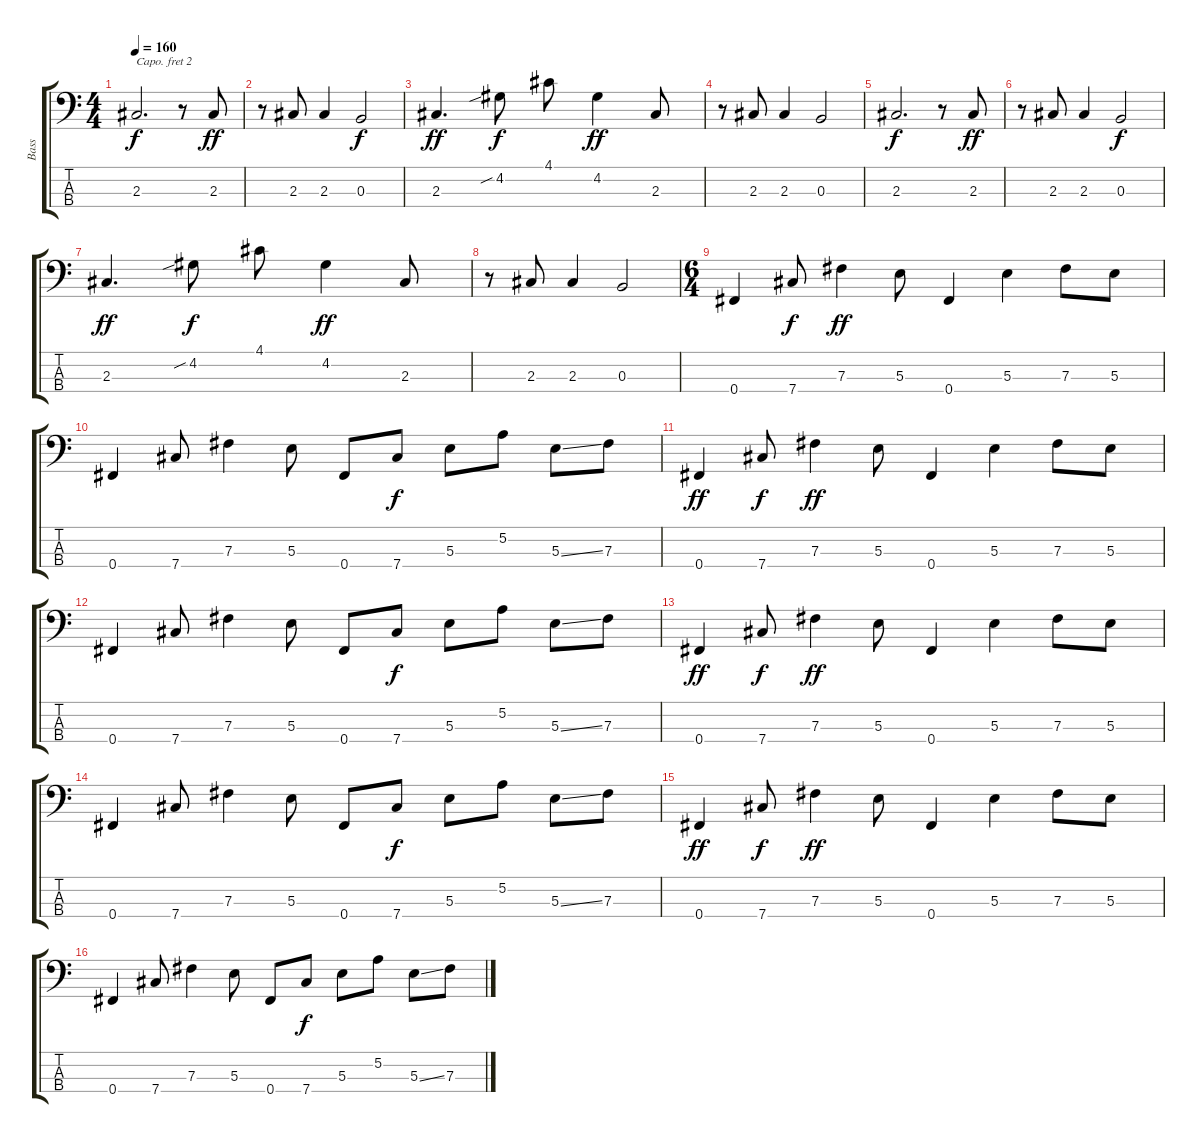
\track ("Bass" "Bass") {instrument electricbassfinger}
\staff {score tabs}
\capo 2
\tuning (G2 D2 A1 E1) {hide}
\ts (4 4)
\tempo 160
\clef f4
\ks c
2.3.2{d dy f} r.8 2.3.8{dy ff} |
r.8 2.3.8 2.3.4 0.3.2{dy f} |
2.3.4{d dy ff} 4.2{sib}.8{dy f} 4.1.8 4.2.4{dy ff} 2.3.8 |
r.8 2.3.8 2.3.4 0.3.2 |
2.3.2{d dy f} r.8 2.3.8{dy ff} |
r.8 2.3.8 2.3.4 0.3.2{dy f} |
2.3.4{d dy ff} 4.2{sib}.8{dy f} 4.1.8 4.2.4{dy ff} 2.3.8 |
r.8 2.3.8 2.3.4 0.3.2 |
\ts (6 4)
0.4.4 7.4.8{dy f} 7.3.4{dy ff} 5.3.8 0.4.4 5.3.4 7.3.8 5.3.8 |
0.4.4 7.4.8 7.3.4 5.3.8 0.4.8 7.4.8{dy f} 5.3.8 5.2.8 5.3{ss}.8 7.3.8 |
0.4.4{dy ff} 7.4.8{dy f} 7.3.4{dy ff} 5.3.8 0.4.4 5.3.4 7.3.8 5.3.8 |
0.4.4 7.4.8 7.3.4 5.3.8 0.4.8 7.4.8{dy f} 5.3.8 5.2.8 5.3{ss}.8 7.3.8 |
0.4.4{dy ff} 7.4.8{dy f} 7.3.4{dy ff} 5.3.8 0.4.4 5.3.4 7.3.8 5.3.8 |
0.4.4 7.4.8 7.3.4 5.3.8 0.4.8 7.4.8{dy f} 5.3.8 5.2.8 5.3{ss}.8 7.3.8 |
0.4.4{dy ff} 7.4.8{dy f} 7.3.4{dy ff} 5.3.8 0.4.4 5.3.4 7.3.8 5.3.8 |
0.4.4 7.4.8 7.3.4 5.3.8 0.4.8 7.4.8{dy f} 5.3.8 5.2.8 5.3{ss}.8 7.3.8
